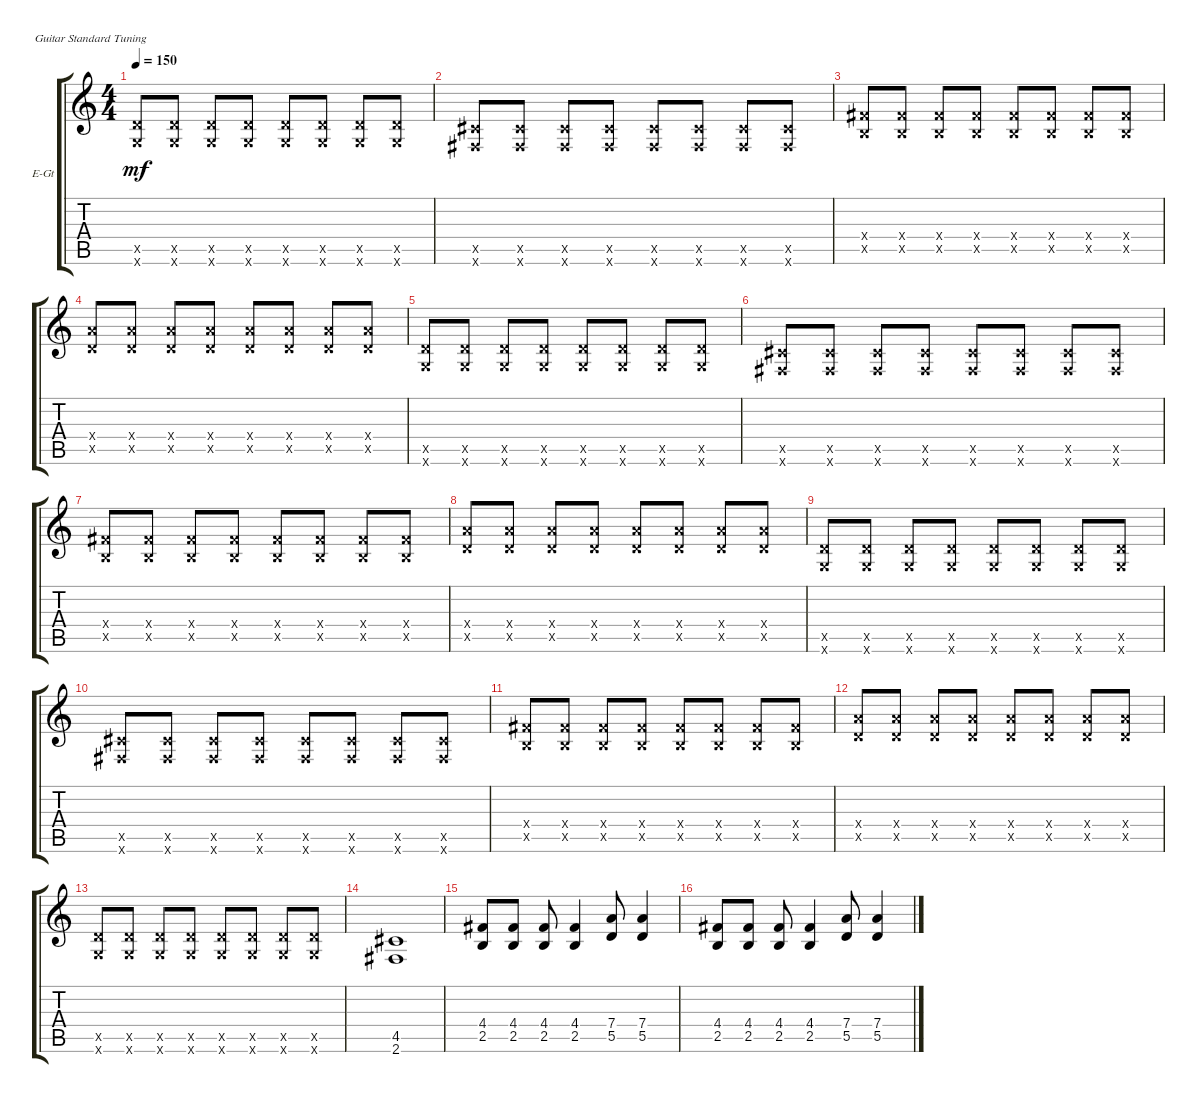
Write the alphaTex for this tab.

\defaultSystemsLayout 4
\bracketExtendMode groupsimilarinstruments
\firstSystemTrackNameOrientation horizontal
\otherSystemsTrackNameOrientation horizontal
\track ("Electric Guitar" "E-Gt") {instrument distortionguitar}
\staff {score tabs}
\tuning (E4 B3 G3 D3 A2 E2)
\ts (4 4)
\tempo 150
\clef g2
\ks c
(3.6{x} 5.5{x}).8{dy mf instrument distortionguitar} (5.5{x} 3.6{x}).8 (3.6{x} 5.5{x}).8 (5.5{x} 3.6{x}).8 (3.6{x} 5.5{x}).8 (5.5{x} 3.6{x}).8 (3.6{x} 5.5{x}).8 (5.5{x} 3.6{x}).8 |
(2.6{x} 4.5{x}).8 (2.6{x} 4.5{x}).8 (2.6{x} 4.5{x}).8 (2.6{x} 4.5{x}).8 (2.6{x} 4.5{x}).8 (2.6{x} 4.5{x}).8 (2.6{x} 4.5{x}).8 (2.6{x} 4.5{x}).8 |
(2.5{x} 4.4{x}).8 (2.5{x} 4.4{x}).8 (2.5{x} 4.4{x}).8 (2.5{x} 4.4{x}).8 (2.5{x} 4.4{x}).8 (2.5{x} 4.4{x}).8 (2.5{x} 4.4{x}).8 (2.5{x} 4.4{x}).8 |
(5.5{x} 7.4{x}).8 (5.5{x} 7.4{x}).8 (5.5{x} 7.4{x}).8 (5.5{x} 7.4{x}).8 (5.5{x} 7.4{x}).8 (5.5{x} 7.4{x}).8 (5.5{x} 7.4{x}).8 (5.5{x} 7.4{x}).8 |
(3.6{x} 5.5{x}).8 (5.5{x} 3.6{x}).8 (3.6{x} 5.5{x}).8 (5.5{x} 3.6{x}).8 (3.6{x} 5.5{x}).8 (5.5{x} 3.6{x}).8 (3.6{x} 5.5{x}).8 (5.5{x} 3.6{x}).8 |
(2.6{x} 4.5{x}).8 (2.6{x} 4.5{x}).8 (2.6{x} 4.5{x}).8 (2.6{x} 4.5{x}).8 (2.6{x} 4.5{x}).8 (2.6{x} 4.5{x}).8 (2.6{x} 4.5{x}).8 (2.6{x} 4.5{x}).8 |
(2.5{x} 4.4{x}).8 (2.5{x} 4.4{x}).8 (2.5{x} 4.4{x}).8 (2.5{x} 4.4{x}).8 (2.5{x} 4.4{x}).8 (2.5{x} 4.4{x}).8 (2.5{x} 4.4{x}).8 (2.5{x} 4.4{x}).8 |
(5.5{x} 7.4{x}).8 (5.5{x} 7.4{x}).8 (5.5{x} 7.4{x}).8 (5.5{x} 7.4{x}).8 (5.5{x} 7.4{x}).8 (5.5{x} 7.4{x}).8 (5.5{x} 7.4{x}).8 (5.5{x} 7.4{x}).8 |
(3.6{x} 5.5{x}).8 (5.5{x} 3.6{x}).8 (3.6{x} 5.5{x}).8 (5.5{x} 3.6{x}).8 (3.6{x} 5.5{x}).8 (5.5{x} 3.6{x}).8 (3.6{x} 5.5{x}).8 (5.5{x} 3.6{x}).8 |
(2.6{x} 4.5{x}).8 (2.6{x} 4.5{x}).8 (2.6{x} 4.5{x}).8 (2.6{x} 4.5{x}).8 (2.6{x} 4.5{x}).8 (2.6{x} 4.5{x}).8 (2.6{x} 4.5{x}).8 (2.6{x} 4.5{x}).8 |
(2.5{x} 4.4{x}).8 (2.5{x} 4.4{x}).8 (2.5{x} 4.4{x}).8 (2.5{x} 4.4{x}).8 (2.5{x} 4.4{x}).8 (2.5{x} 4.4{x}).8 (2.5{x} 4.4{x}).8 (2.5{x} 4.4{x}).8 |
(5.5{x} 7.4{x}).8 (5.5{x} 7.4{x}).8 (5.5{x} 7.4{x}).8 (5.5{x} 7.4{x}).8 (5.5{x} 7.4{x}).8 (5.5{x} 7.4{x}).8 (5.5{x} 7.4{x}).8 (5.5{x} 7.4{x}).8 |
(3.6{x} 5.5{x}).8 (5.5{x} 3.6{x}).8 (3.6{x} 5.5{x}).8 (5.5{x} 3.6{x}).8 (3.6{x} 5.5{x}).8 (5.5{x} 3.6{x}).8 (3.6{x} 5.5{x}).8 (5.5{x} 3.6{x}).8 |
(2.6 4.5).1 |
(2.5 4.4).8 (2.5 4.4).8 (2.5 4.4).8 (2.5 4.4).4 (5.5 7.4).8 (5.5 7.4).4 |
(2.5 4.4).8 (2.5 4.4).8 (2.5 4.4).8 (2.5 4.4).4 (5.5 7.4).8 (5.5 7.4).4
